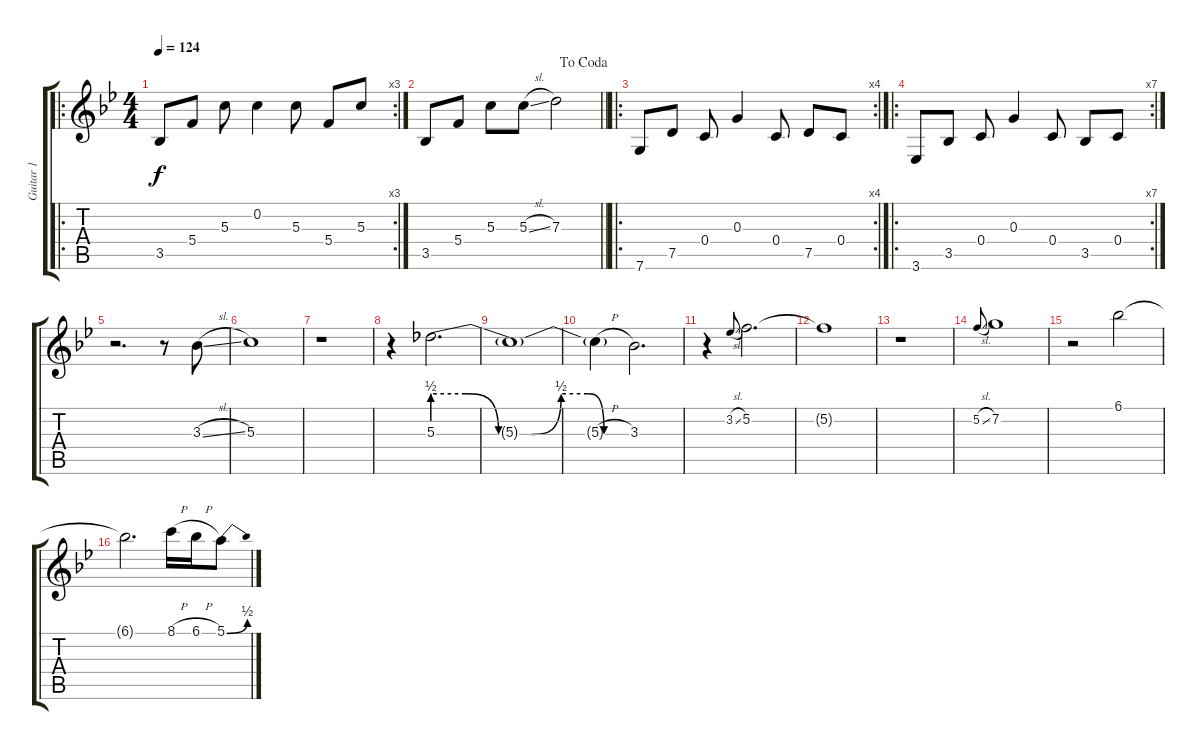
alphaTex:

\track ("Guitar 1" "Guitar 1") {instrument electricguitarjazz}
\staff {score tabs}
\tuning (E4 C4 G3 C3 G2 C2) {hide}
\ro
\rc 3
\ts (4 4)
\tempo 124
\clef g2
\ks gminor
3.5.8{dy f} 5.4.8 5.3.8 0.2.4 5.3.8 5.4.8 5.3.8 |
\jump dacoda
\barLineRight lightlight
3.5.8 5.4.8 5.3.8 5.3{sl}.8 7.3.2 |
\ro
\rc 4
7.6.8 7.5.8 0.4.8 0.3.4 0.4.8 7.5.8 0.4.8 |
\ro
\rc 7
3.6.8 3.5.8 0.4.8 0.3.4 0.4.8 3.5.8 0.4.8 |
r.2{d volume 16} r.8 3.3{sl}.8 |
5.3.1 |
r.1 |
r.4 5.3{be (custom 0 2 10 2 20 0 30 0 39 2 47 2 52 0 60 0)}.2{d} |
5.3{t}.1 |
5.3{h t}.4 3.3.2{d} |
r.4 3.2{sl}.8{gr onbeat} 5.2.2{d} |
5.2{t}.1 |
r.1 |
5.2{sl}.8{gr onbeat} 7.2.1 |
r.2 6.1.2 |
6.1{t}.2{d} 8.1{h}.16 6.1{h}.16 5.1{be (bend 0 0 60 2)}.8
